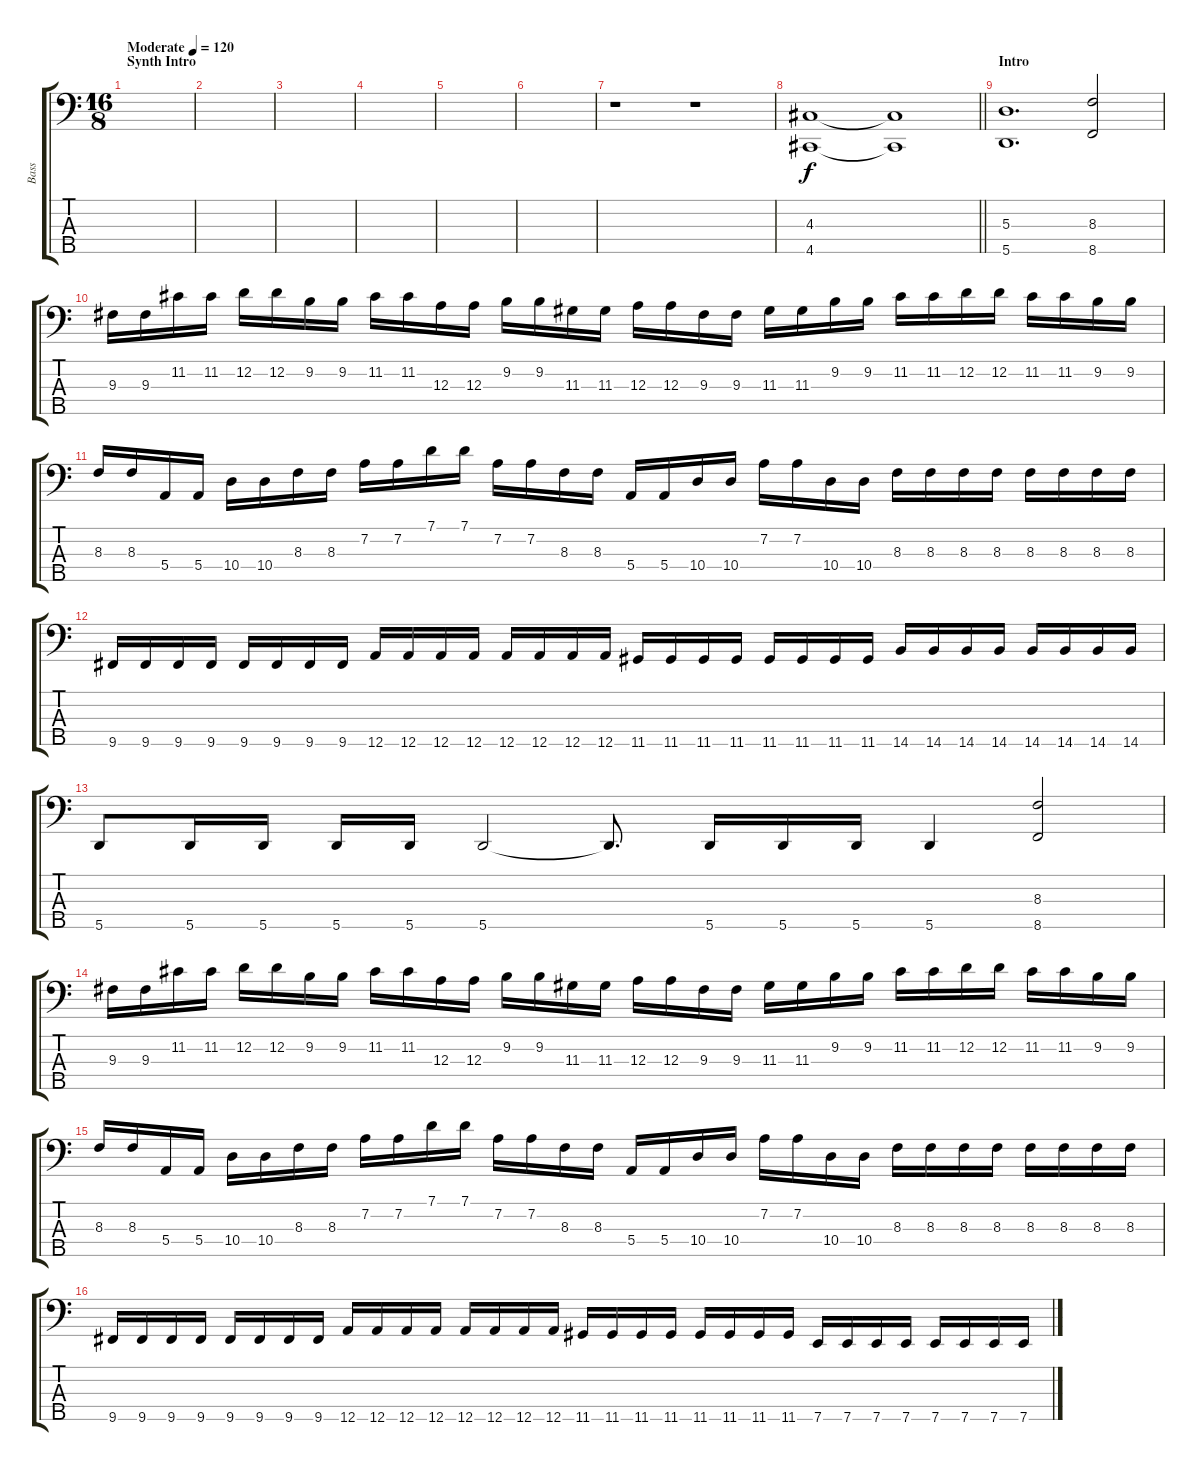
\track ("Bass" "Bass") {instrument slapbass1}
\staff {score tabs}
\tuning (G2 D2 A1 E1 A0) {hide}
\ts (16 8)
\section ("" "Synth Intro")
\tempo (120 "Moderate")
\clef f4
\ks c
|
|
|
|
|
|
r.1{volume 0} r.1 |
\barLineRight lightlight
(4.3 4.5).1{volume 14} (4.3{t} 4.5{t}).1 |
\section ("" "Intro")
(5.3 5.5).1{d} (8.3 8.5).2 |
9.3.16 9.3.16 11.2.16 11.2.16 12.2.16 12.2.16 9.2.16 9.2.16 11.2.16 11.2.16 12.3.16 12.3.16 9.2.16 9.2.16 11.3.16 11.3.16 12.3.16 12.3.16 9.3.16 9.3.16 11.3.16 11.3.16 9.2.16 9.2.16 11.2.16 11.2.16 12.2.16 12.2.16 11.2.16 11.2.16 9.2.16 9.2.16 |
8.3.16 8.3.16 5.4.16 5.4.16 10.4.16 10.4.16 8.3.16 8.3.16 7.2.16 7.2.16 7.1.16 7.1.16 7.2.16 7.2.16 8.3.16 8.3.16 5.4.16 5.4.16 10.4.16 10.4.16 7.2.16 7.2.16 10.4.16 10.4.16 8.3.16 8.3.16 8.3.16 8.3.16 8.3.16 8.3.16 8.3.16 8.3.16 |
9.5.16 9.5.16 9.5.16 9.5.16 9.5.16 9.5.16 9.5.16 9.5.16 12.5.16 12.5.16 12.5.16 12.5.16 12.5.16 12.5.16 12.5.16 12.5.16 11.5.16 11.5.16 11.5.16 11.5.16 11.5.16 11.5.16 11.5.16 11.5.16 14.5.16 14.5.16 14.5.16 14.5.16 14.5.16 14.5.16 14.5.16 14.5.16 |
5.5.8 5.5.16 5.5.16 5.5.16 5.5.16 5.5.2 5.5{t}.8{d} 5.5.16 5.5.16 5.5.16 5.5.4 (8.3 8.5).2 |
9.3.16 9.3.16 11.2.16 11.2.16 12.2.16 12.2.16 9.2.16 9.2.16 11.2.16 11.2.16 12.3.16 12.3.16 9.2.16 9.2.16 11.3.16 11.3.16 12.3.16 12.3.16 9.3.16 9.3.16 11.3.16 11.3.16 9.2.16 9.2.16 11.2.16 11.2.16 12.2.16 12.2.16 11.2.16 11.2.16 9.2.16 9.2.16 |
8.3.16 8.3.16 5.4.16 5.4.16 10.4.16 10.4.16 8.3.16 8.3.16 7.2.16 7.2.16 7.1.16 7.1.16 7.2.16 7.2.16 8.3.16 8.3.16 5.4.16 5.4.16 10.4.16 10.4.16 7.2.16 7.2.16 10.4.16 10.4.16 8.3.16 8.3.16 8.3.16 8.3.16 8.3.16 8.3.16 8.3.16 8.3.16 |
9.5.16 9.5.16 9.5.16 9.5.16 9.5.16 9.5.16 9.5.16 9.5.16 12.5.16 12.5.16 12.5.16 12.5.16 12.5.16 12.5.16 12.5.16 12.5.16 11.5.16 11.5.16 11.5.16 11.5.16 11.5.16 11.5.16 11.5.16 11.5.16 7.5.16 7.5.16 7.5.16 7.5.16 7.5.16 7.5.16 7.5.16 7.5.16
